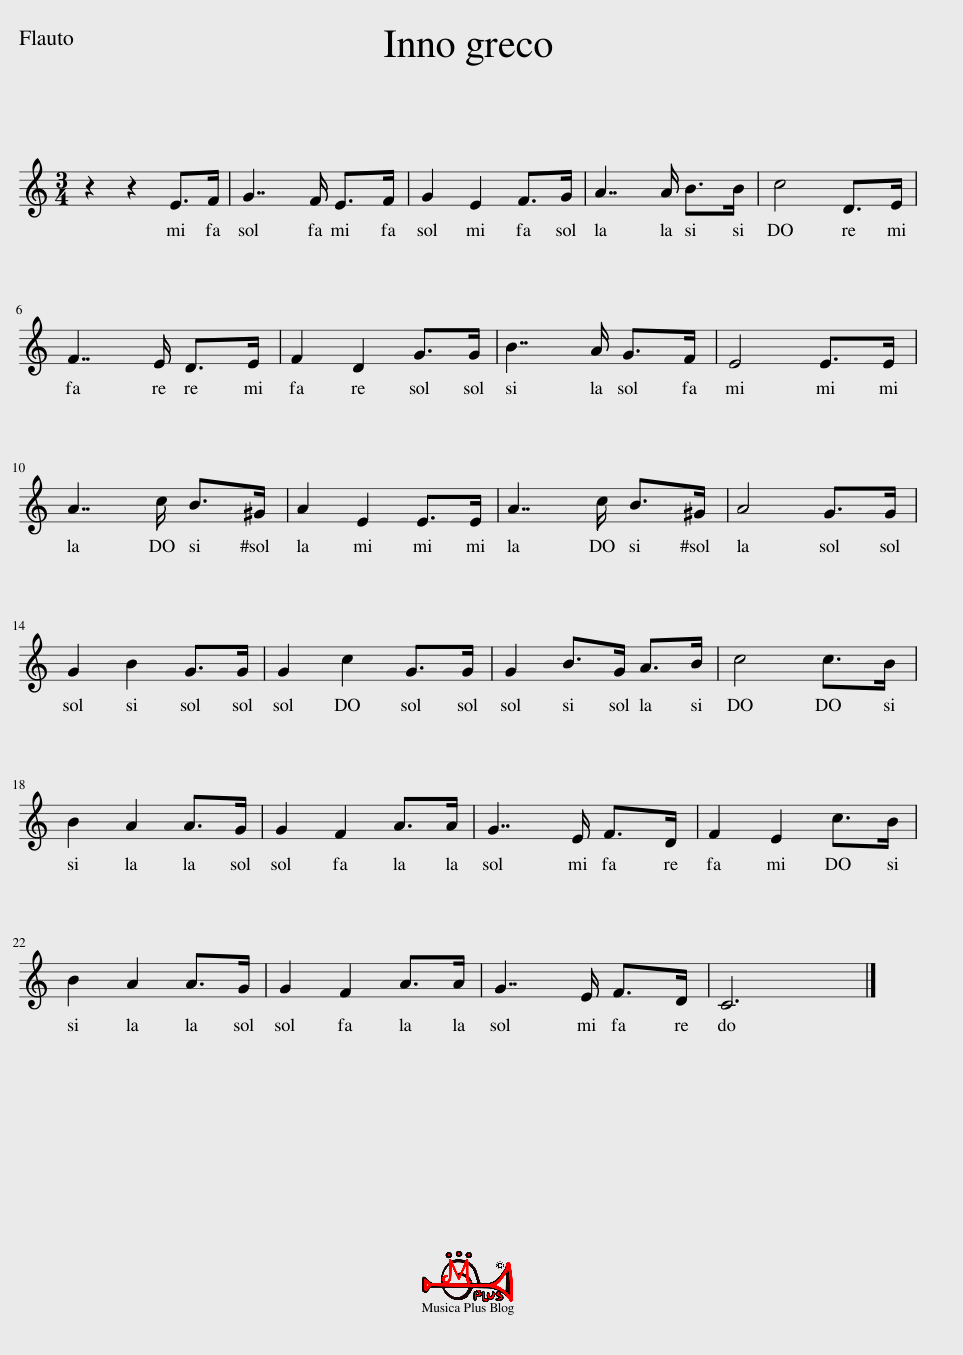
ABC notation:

X:1
L:1/8
M:3/4
I:linebreak $
K:C
V:1 treble
V:1
 z2 z2 E>F | G7/2 F/ E>F | G2 E2 F>G | A7/2 A/ B>B | c4 D>E |$ %5
 F7/2 E/ D>E | F2 D2 G>G | B7/2 A/ G>F | E4 E>E |$ A7/2 c/ B>^G | %10
 A2 E2 E>E | A7/2 c/ B>^G | A4 G>G |$ G2 B2 G>G | G2 c2 G>G | %15
 G2 B>G A>B | c4 c>B |$ B2 A2 A>G | G2 F2 A>A | G7/2 E/ F>D | %20
 F2 E2 c>B |$ B2 A2 A>G | G2 F2 A>A | G7/2 E/ F>D | C6 |] %25
